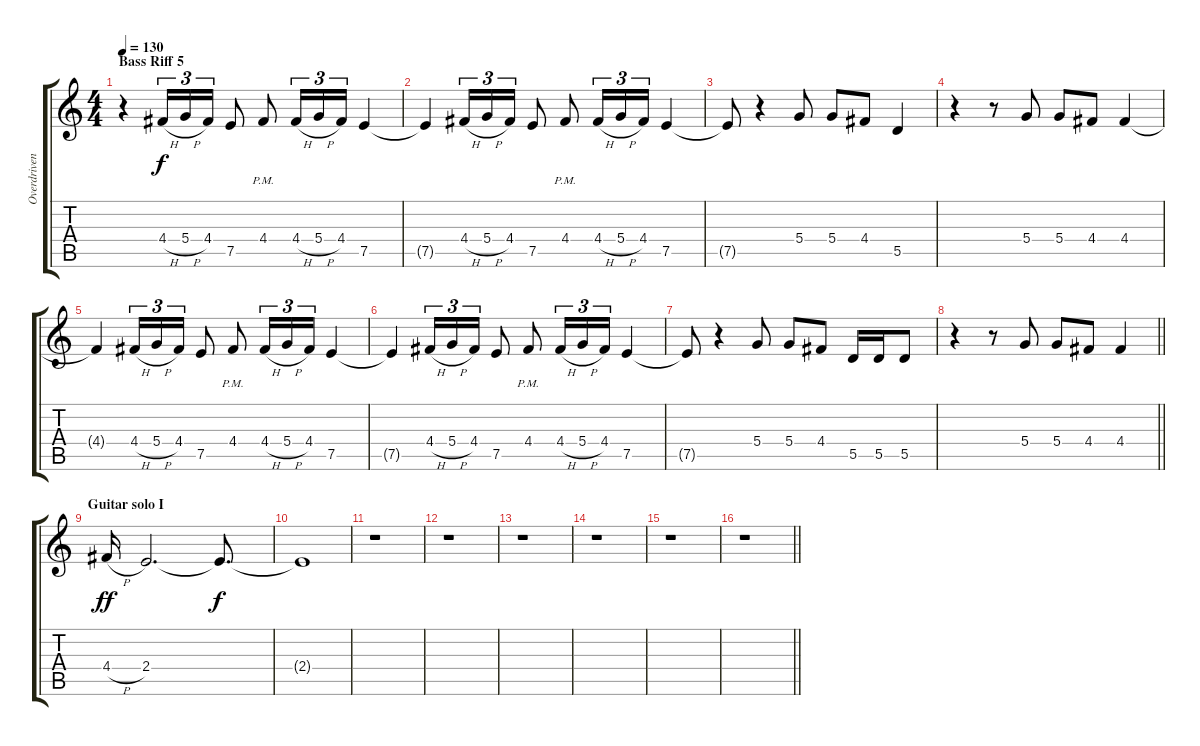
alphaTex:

\track ("Overdriven Guitar I" "Overdriven") {instrument overdrivenguitar}
\staff {score tabs}
\tuning (E4 B3 G3 D3 A2 E2) {hide}
\ts (4 4)
\section ("" "Bass Riff 5")
\tempo 130
\clef g2
\ks c
r.4{dy f volume 15} 4.4{h}.16{tu (3 2)} 5.4{h}.16{tu (3 2)} 4.4.16{tu (3 2)} 7.5.8 4.4{pm}.8 4.4{h}.16{tu (3 2)} 5.4{h}.16{tu (3 2)} 4.4.16{tu (3 2)} 7.5.4 |
7.5{t}.4 4.4{h}.16{tu (3 2)} 5.4{h}.16{tu (3 2)} 4.4.16{tu (3 2)} 7.5.8 4.4{pm}.8 4.4{h}.16{tu (3 2)} 5.4{h}.16{tu (3 2)} 4.4.16{tu (3 2)} 7.5.4 |
7.5{t}.8 r.4 5.4.8 5.4.8 4.4.8 5.5.4 |
r.4 r.8 5.4.8 5.4.8 4.4.8 4.4.4 |
4.4{t}.4 4.4{h}.16{tu (3 2)} 5.4{h}.16{tu (3 2)} 4.4.16{tu (3 2)} 7.5.8 4.4{pm}.8 4.4{h}.16{tu (3 2)} 5.4{h}.16{tu (3 2)} 4.4.16{tu (3 2)} 7.5.4 |
7.5{t}.4 4.4{h}.16{tu (3 2)} 5.4{h}.16{tu (3 2)} 4.4.16{tu (3 2)} 7.5.8 4.4{pm}.8 4.4{h}.16{tu (3 2)} 5.4{h}.16{tu (3 2)} 4.4.16{tu (3 2)} 7.5.4 |
7.5{t}.8 r.4 5.4.8 5.4.8 4.4.8 5.5.16 5.5.16 5.5.8 |
\barLineRight lightlight
r.4 r.8 5.4.8 5.4.8 4.4.8 4.4.4 |
\section ("" "Guitar solo I")
4.4{h}.16{dy ff volume 6} 2.4.2{d} 2.4{t}.8{d dy f} |
2.4{t}.1 |
r.1 |
r.1 |
r.1 |
r.1 |
r.1 |
\barLineRight lightlight
r.1
